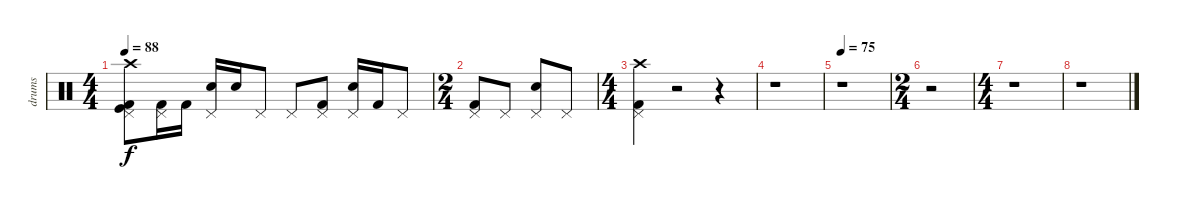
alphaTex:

\track ("drums" "drums") {instrument percussion}
\staff {score}
\articulation defaults
\ts (4 4)
\tempo 88
\clef neutral
\ks c
("Crash high (hit)" "Kick (hit)" "Kick (hit) 2" "Pedal Hi-Hat (hit)").8{dy f} ("Kick (hit) 2" "Pedal Hi-Hat (hit)").16 "Kick (hit) 2".16 ("Snare (hit) 2" "Pedal Hi-Hat (hit)").16 "Snare (hit) 2".16 "Pedal Hi-Hat (hit)".8 "Pedal Hi-Hat (hit)".8 ("Kick (hit) 2" "Pedal Hi-Hat (hit)").8 ("Pedal Hi-Hat (hit)" "Snare (hit) 2").16 "Kick (hit) 2".16 "Pedal Hi-Hat (hit)".8 |
\ts (2 4)
("Pedal Hi-Hat (hit)" "Kick (hit) 2").8 "Pedal Hi-Hat (hit)".8 ("Snare (hit) 2" "Pedal Hi-Hat (hit)").8 "Pedal Hi-Hat (hit)".8 |
\ts (4 4)
("Kick (hit) 2" "Crash high (hit)" "Pedal Hi-Hat (hit)").4 r.2 r.4 |
r.1 |
\tempo 75
r.1 |
\ts (2 4)
r.2 |
\ts (4 4)
r.1 |
r.1
